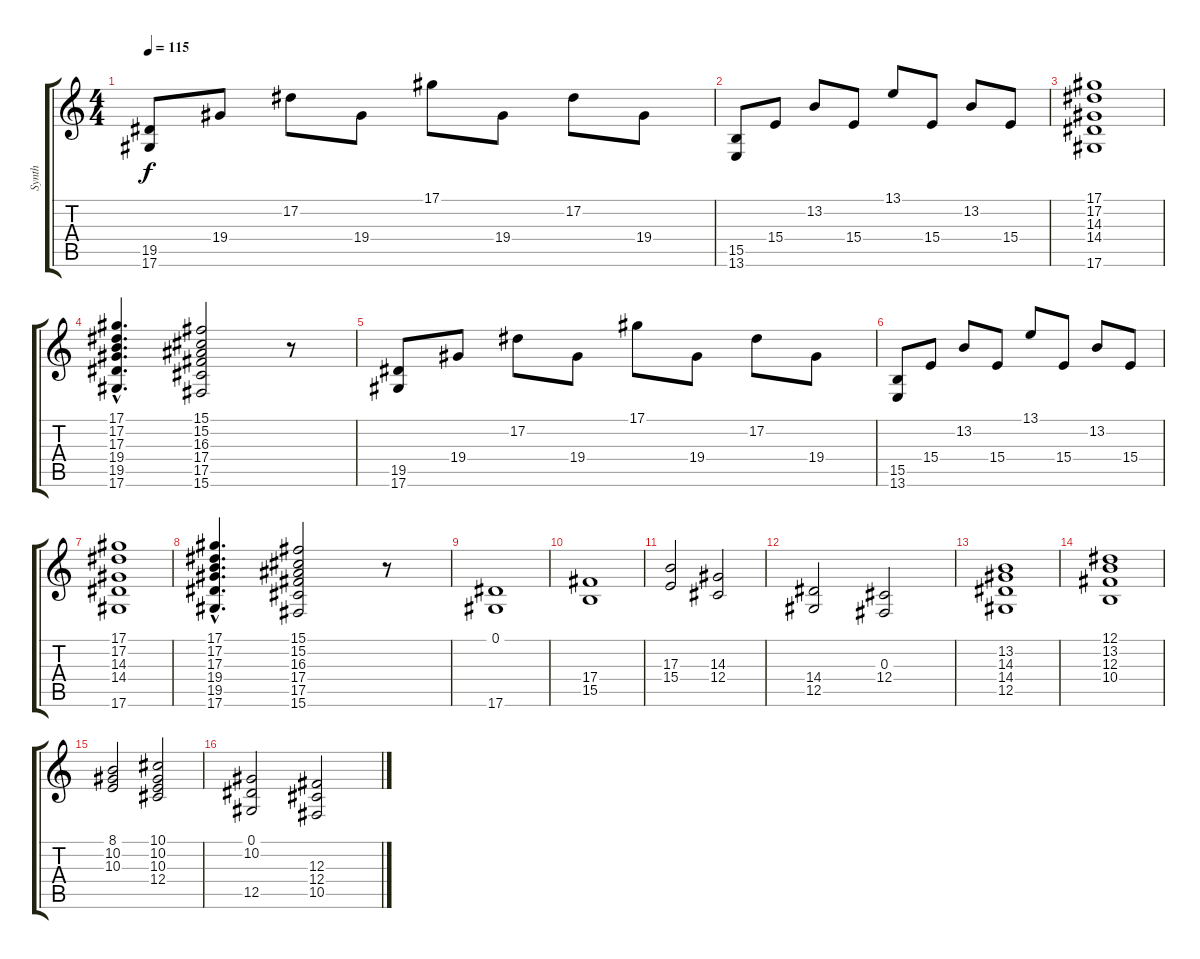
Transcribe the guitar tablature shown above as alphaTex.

\track ("Synth" "Synth") {instrument stringensemble1}
\staff {score tabs}
\tuning (Eb4 Bb3 Gb3 Db3 Ab2 Eb2) {hide}
\ts (4 4)
\tempo 115
\clef g2
\ks c
(19.5 17.6).8{dy f} 19.4.8 17.2.8 19.4.8 17.1.8 19.4.8 17.2.8 19.4.8 |
(15.5 13.6).8 15.4.8 13.2.8 15.4.8 13.1.8 15.4.8 13.2.8 15.4.8 |
(17.1 17.2 14.3 14.4 17.6).1 |
(17.1{hac} 17.2{hac} 17.3{hac} 19.4{hac} 19.5{hac} 17.6{hac}).4{d} (15.1 15.2 16.3 17.4 17.5 15.6).2 r.8 |
(19.5 17.6).8 19.4.8 17.2.8 19.4.8 17.1.8 19.4.8 17.2.8 19.4.8 |
(15.5 13.6).8 15.4.8 13.2.8 15.4.8 13.1.8 15.4.8 13.2.8 15.4.8 |
(17.1 17.2 14.3 14.4 17.6).1 |
(17.1{hac} 17.2{hac} 17.3{hac} 19.4{hac} 19.5{hac} 17.6{hac}).4{d} (15.1 15.2 16.3 17.4 17.5 15.6).2 r.8 |
(0.1 17.6).1 |
(17.4 15.5).1 |
(17.3 15.4).2 (14.3 12.4).2 |
(14.4 12.5).2 (0.3 12.4).2 |
(13.2 14.3 14.4 12.5).1 |
(12.1 13.2 12.3 10.4).1 |
(8.1 10.2 10.3).2 (10.1 10.2 10.3 12.4).2 |
(0.1 10.2 12.5).2 (12.3 12.4 10.5).2
